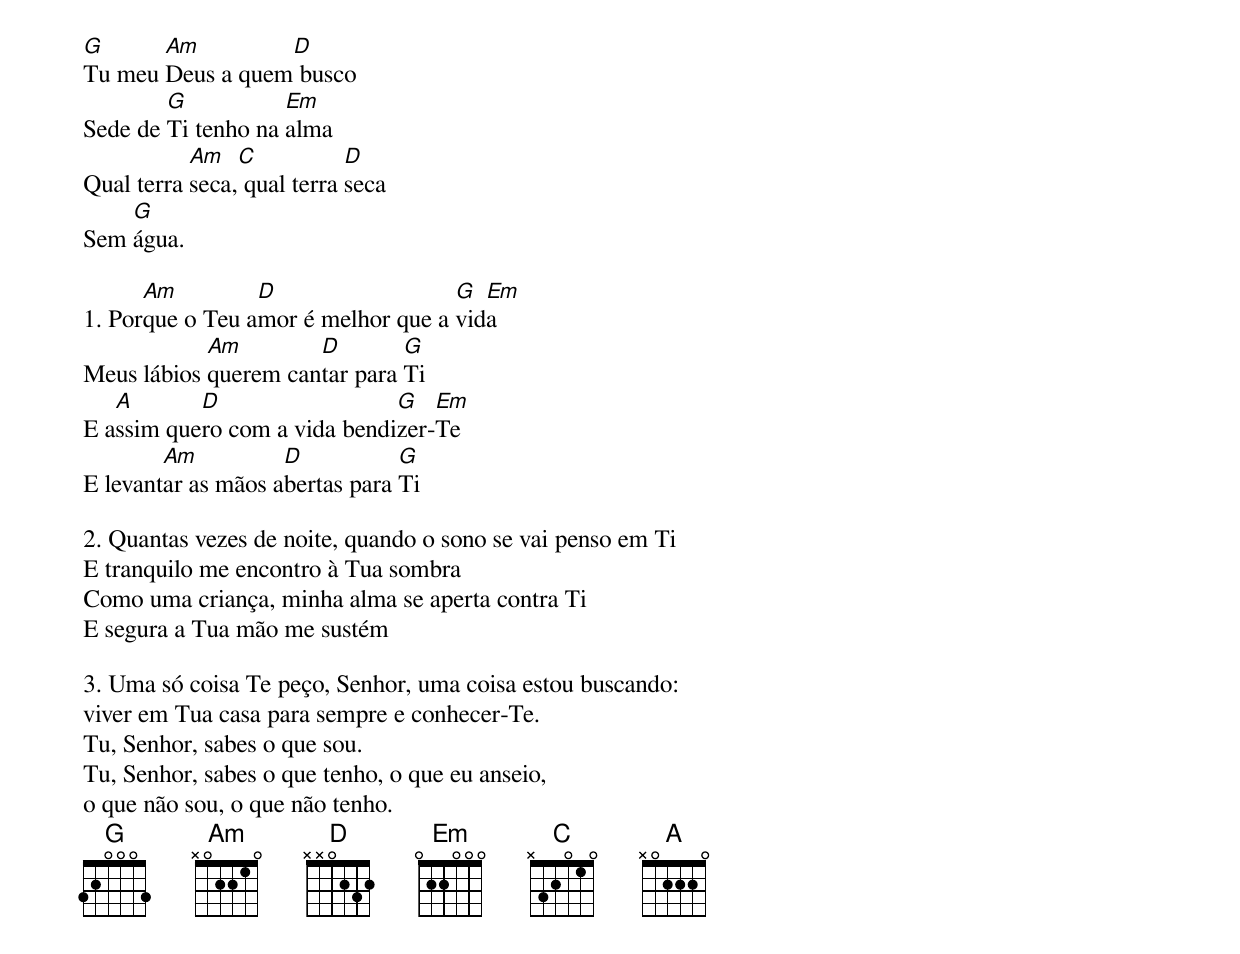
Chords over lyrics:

G      Am         D
Tu meu Deus a quem busco
        G           Em
Sede de Ti tenho na alma
           Am   C           D
Qual terra seca, qual terra seca
    G
Sem água.

      Am         D                  G  Em
1. Porque o Teu amor é melhor que a vida
            Am        D        G
Meus lábios querem cantar para Ti
   A       D                  G   Em
E assim quero com a vida bendizer-Te
        Am          D           G
E levantar as mãos abertas para Ti

2. Quantas vezes de noite, quando o sono se vai penso em Ti
E tranquilo me encontro à Tua sombra
Como uma criança, minha alma se aperta contra Ti
E segura a Tua mão me sustém

3. Uma só coisa Te peço, Senhor, uma coisa estou buscando:
viver em Tua casa para sempre e conhecer-Te.
Tu, Senhor, sabes o que sou.
Tu, Senhor, sabes o que tenho, o que eu anseio,
o que não sou, o que não tenho.
